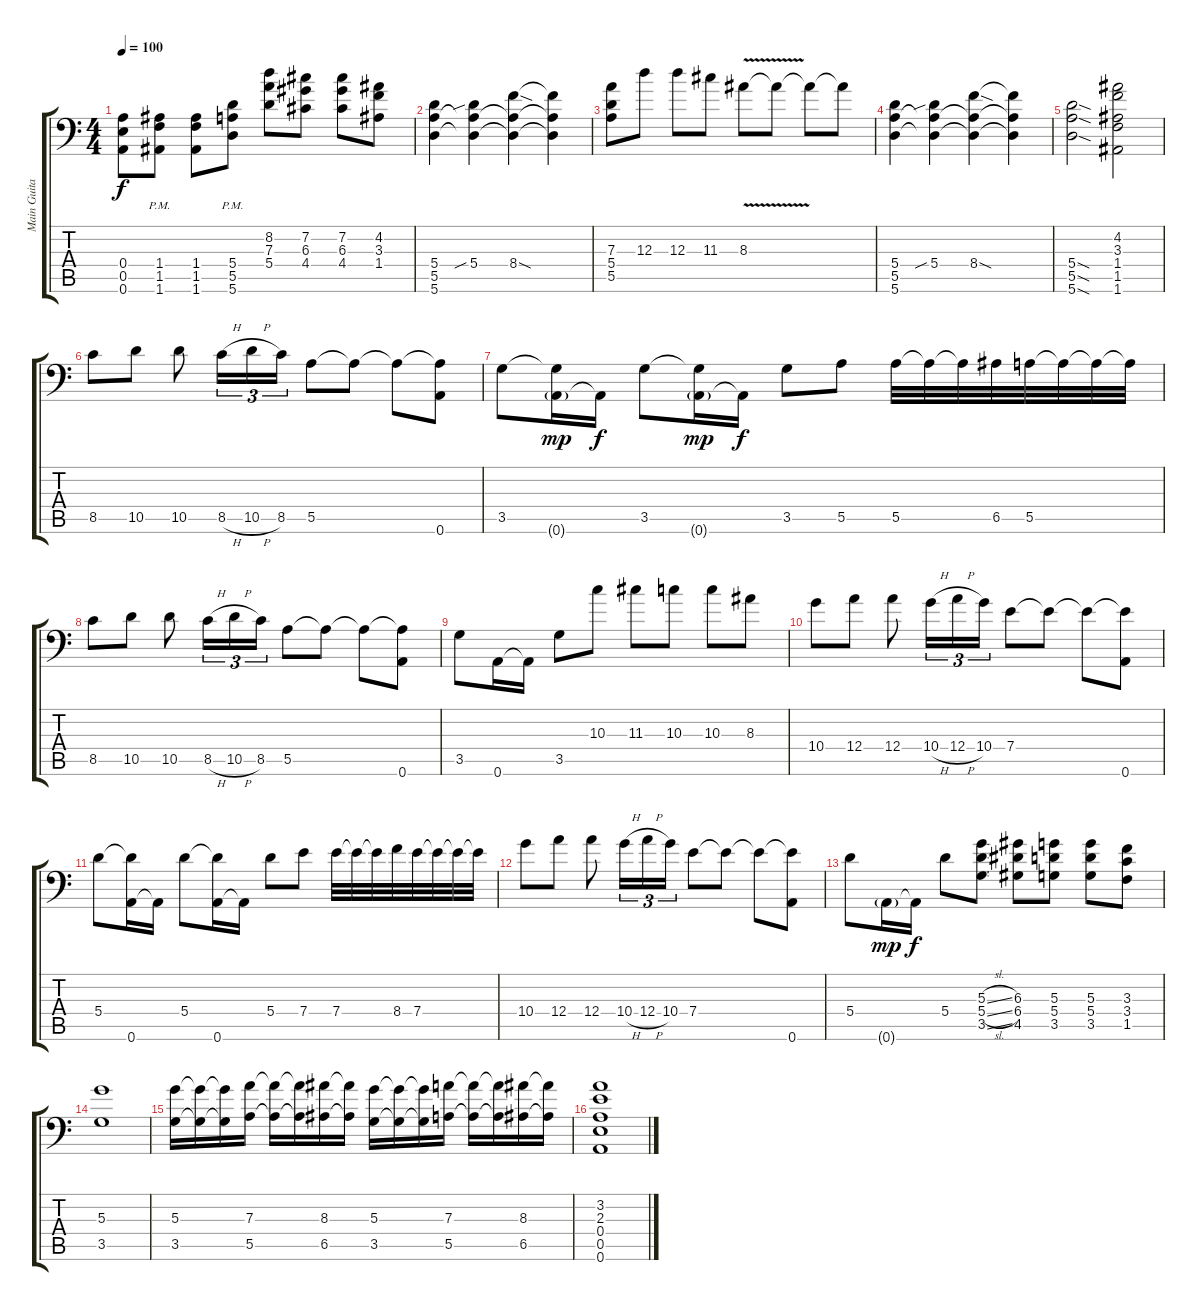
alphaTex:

\track ("Main Guitar #2 - Dallas Toler- Wade" "Main Guita") {instrument overdrivenguitar}
\staff {score tabs}
\tuning (B3 Gb3 D3 A2 E2 A1) {hide}
\ts (4 4)
\tempo 100
\clef f4
\ks c
(0.4 0.5 0.6).8{dy f} (1.4{pm} 1.5{pm} 1.6{pm}).8 (1.4 1.5 1.6).8 (5.4{pm} 5.5{pm} 5.6{pm}).8 (8.2 7.3 5.4).8 (7.2 6.3 4.4).8 (7.2 6.3 4.4).8 (4.2 3.3 1.4).8 |
(5.4 5.5 5.6).4 (5.4{sib} 5.5{t} 5.6{t}).4 (8.4{sod} 5.5{t} 5.6{t}).4 (8.4{t} 5.5{t} 5.6{t}).4 |
(7.3 5.4 5.5).8 12.3.8 12.3.8 11.3.8 8.3{v}.8 8.3{t}.8 8.3{t}.8 8.3{t}.8 |
(5.4 5.5 5.6).4 (5.4{sib} 5.5{t} 5.6{t}).4 (8.4{sod} 5.5{t} 5.6{t}).4 (8.4{t} 5.5{t} 5.6{t}).4 |
(5.4{sod} 5.5{sod} 5.6{sod}).2 (4.2 3.3 1.4 1.5 1.6).2 |
8.5.8 10.5.8 10.5.8 8.5{h}.16{tu (3 2)} 10.5{h}.16{tu (3 2)} 8.5.16{tu (3 2)} 5.5.8 5.5{t}.8 5.5{t}.8 (5.5{t} 0.6).8 |
3.5.8 (3.5{t} 0.6{g}).16{dy mp} 0.6{t}.16{dy f} 3.5.8 (3.5{t} 0.6{g}).16{dy mp} 0.6{t}.16{dy f} 3.5.8 5.5.8 5.5.32 5.5{t}.32 5.5{t}.32 6.5.32 5.5.32 5.5{t}.32 5.5{t}.32 5.5{t}.32 |
8.5.8 10.5.8 10.5.8 8.5{h}.16{tu (3 2)} 10.5{h}.16{tu (3 2)} 8.5.16{tu (3 2)} 5.5.8 5.5{t}.8 5.5{t}.8 (5.5{t} 0.6).8 |
3.5.8 0.6.16 0.6{t}.16 3.5.8 10.3.8 11.3.8 10.3.8 10.3.8 8.3.8 |
10.4.8 12.4.8 12.4.8 10.4{h}.16{tu (3 2)} 12.4{h}.16{tu (3 2)} 10.4.16{tu (3 2)} 7.4.8 7.4{t}.8 7.4{t}.8 (7.4{t} 0.6).8 |
5.4.8 (5.4{t} 0.6).16 0.6{t}.16 5.4.8 (5.4{t} 0.6).16 0.6{t}.16 5.4.8 7.4.8 7.4.32 7.4{t}.32 7.4{t}.32 8.4.32 7.4.32 7.4{t}.32 7.4{t}.32 7.4{t}.32 |
10.4.8 12.4.8 12.4.8 10.4{h}.16{tu (3 2)} 12.4{h}.16{tu (3 2)} 10.4.16{tu (3 2)} 7.4.8 7.4{t}.8 7.4{t}.8 (7.4{t} 0.6).8 |
5.4.8 0.6{g}.16{dy mp} 0.6{t}.16{dy f} 5.4.8 (5.3{sl} 5.4{sl} 3.5{sl}).8 (6.3 6.4 4.5).8 (5.3 5.4 3.5).8 (5.3 5.4 3.5).8 (3.3 3.4 1.5).8 |
(5.3 3.5).1 |
(5.3 3.5).16 (5.3{t} 3.5{t}).16 (5.3{t} 3.5{t}).16 (7.3 5.5).16 (7.3{t} 5.5{t}).16 (7.3{t} 5.5{t}).16 (8.3 6.5).16 (8.3{t} 6.5{t}).16 (5.3 3.5).16 (5.3{t} 3.5{t}).16 (5.3{t} 3.5{t}).16 (7.3 5.5).16 (7.3{t} 5.5{t}).16 (7.3{t} 5.5{t}).16 (8.3 6.5).16 (8.3{t} 6.5{t}).16 |
(3.2 2.3 0.4 0.5 0.6).1
